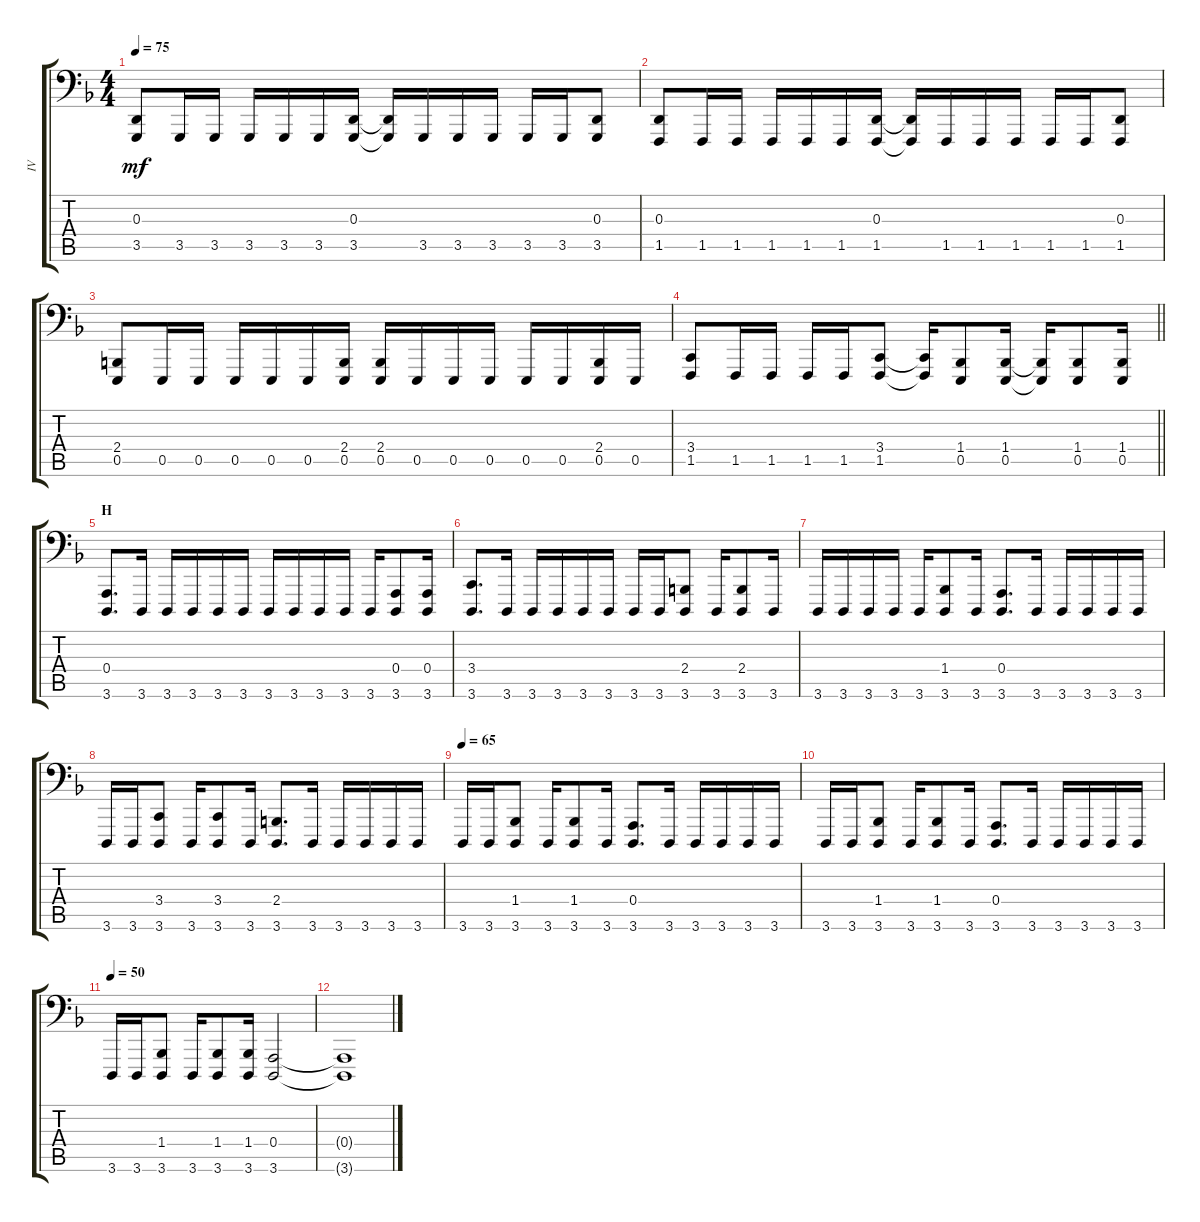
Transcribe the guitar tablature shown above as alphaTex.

\track ("IV" "IV") {instrument cello}
\staff {score tabs}
\tuning (C3 G2 D2 A1 E1 B0) {hide}
\ts (4 4)
\tempo 75
\clef f4
\ks dminor
(0.3 3.5).8{dy mf} 3.5.16 3.5.16 3.5.16 3.5.16 3.5.16 (0.3 3.5).16 (0.3{t} 3.5{t}).16 3.5.16 3.5.16 3.5.16 3.5.16 3.5.16 (0.3 3.5).8 |
(0.3 1.5).8 1.5.16 1.5.16 1.5.16 1.5.16 1.5.16 (0.3 1.5).16 (0.3{t} 1.5{t}).16 1.5.16 1.5.16 1.5.16 1.5.16 1.5.16 (0.3 1.5).8 |
(2.4 0.5).8 0.5.16 0.5.16 0.5.16 0.5.16 0.5.16 (2.4 0.5).16 (2.4 0.5).16 0.5.16 0.5.16 0.5.16 0.5.16 0.5.16 (2.4 0.5).16 0.5.16 |
\barLineRight lightlight
(3.4 1.5).8 1.5.16 1.5.16 1.5.16 1.5.16 (3.4 1.5).8 (3.4{t} 1.5{t}).16 (1.4 0.5).8 (1.4 0.5).16 (1.4{t} 0.5{t}).16 (1.4 0.5).8 (1.4 0.5).16 |
\section ("" "H")
(0.4 3.6).8{d} 3.6.16 3.6.16 3.6.16 3.6.16 3.6.16 3.6.16 3.6.16 3.6.16 3.6.16 3.6.16 (0.4 3.6).8 (0.4 3.6).16 |
(3.4 3.6).8{d} 3.6.16 3.6.16 3.6.16 3.6.16 3.6.16 3.6.16 3.6.16 (2.4 3.6).8{beam split} 3.6.16 (2.4 3.6).8{beam merge} 3.6.16 |
3.6.16 3.6.16 3.6.16 3.6.16 3.6.16 (1.4 3.6).8 3.6.16 (0.4 3.6).8{d} 3.6.16 3.6.16 3.6.16 3.6.16 3.6.16 |
3.6.16 3.6.16 (3.4 3.6).8 3.6.16 (3.4 3.6).8 3.6.16 (2.4 3.6).8{d} 3.6.16 3.6.16 3.6.16 3.6.16 3.6.16 |
\tempo 65
3.6.16 3.6.16 (1.4 3.6).8 3.6.16 (1.4 3.6).8 3.6.16 (0.4 3.6).8{d} 3.6.16 3.6.16 3.6.16 3.6.16 3.6.16 |
3.6.16 3.6.16 (1.4 3.6).8 3.6.16 (1.4 3.6).8 3.6.16 (0.4 3.6).8{d} 3.6.16 3.6.16 3.6.16 3.6.16 3.6.16 |
\tempo 50
3.6.16 3.6.16 (1.4 3.6).8 3.6.16 (1.4 3.6).8 (1.4 3.6).16 (0.4 3.6).2 |
(0.4{t} 3.6{t}).1
